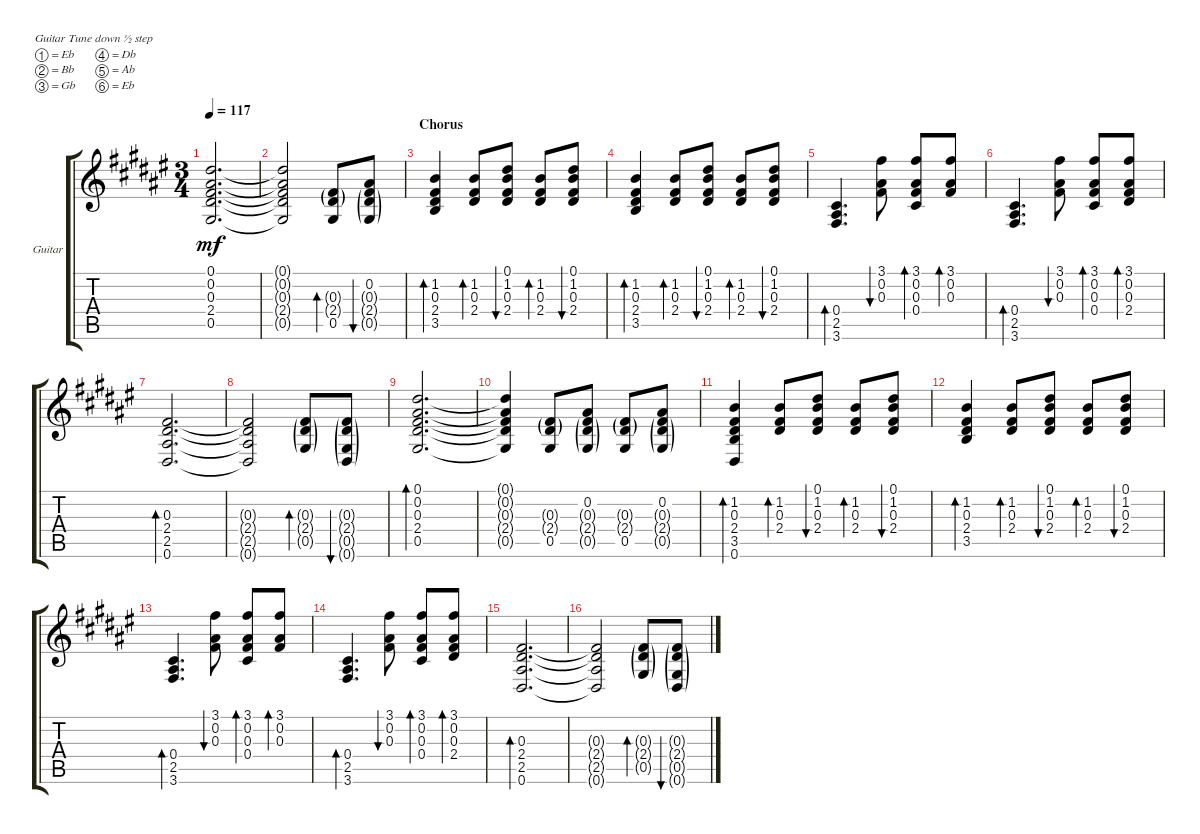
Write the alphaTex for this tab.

\defaultSystemsLayout 4
\bracketExtendMode groupsimilarinstruments
\firstSystemTrackNameOrientation horizontal
\otherSystemsTrackNameOrientation horizontal
\track ("Jesse Guitar" "Guitar") {instrument acousticguitarsteel}
\staff {score tabs}
\tuning (Eb4 Bb3 Gb3 Db3 Ab2 Eb2)
\ts (3 4)
\tempo 117
\clef g2
\ks f#
(0.5{t} 2.4{t} 0.3{t} 0.2{t} 0.1{t}).2{d dy mf} |
(0.3{t} 0.5{t} 2.4{t} 0.2{t} 0.1{t}).2 (0.5 2.4{g} 0.3{g}).8{bd 37} (0.3{g} 2.4{g} 0.5{g} 0.2).8{bu 37} |
\section ("" "Chorus")
(1.2 0.3 2.4 3.5).4{bd 42} (2.4 0.3 1.2).8{bd 41} (1.2 0.3 2.4 0.1).8{bu 40} (2.4 0.3 1.2).8{bd 39} (0.1 1.2 0.3 2.4).8{bu 38} |
(1.2 0.3 2.4 3.5).4{bd 37} (2.4 0.3 1.2).8{bd 37} (1.2 0.3 2.4 0.1).8{bu 37} (2.4 0.3 1.2).8{bd 37} (0.1 1.2 0.3 2.4).8{bu 37} |
(3.6 2.5 0.4).4{d bd 60} (0.3 0.2 3.1).8{bu 58} (3.1 0.2 0.3 0.4).8{bd 58} (0.3 0.2 3.1).8{bd 58} |
(3.6 2.5 0.4).4{d bd 60} (0.3 0.2 3.1).8{bu 58} (3.1 0.2 0.3 0.4).8{bd 58} (0.3 0.2 3.1 2.4).8{bd 58} |
(0.6 2.5 2.4 0.3).2{d bd 46} |
(0.6{t} 2.5{t} 2.4{t} 0.3{t}).2 (0.5{g} 2.4{g} 0.3{g}).8{bd 37} (0.6{g} 0.5{g} 2.4{g} 0.3{g}).8{bu 37} |
(0.5 2.4 0.3 0.2 0.1).2{d bd 37} |
(0.5{t} 2.4{t} 0.3{t} 0.2{t} 0.1{t}).4 (0.5 2.4{g} 0.3{g}).8 (0.3{g} 2.4{g} 0.5{g} 0.2).8 (0.5 2.4{g} 0.3{g}).8 (0.3{g} 2.4{g} 0.5{g} 0.2).8 |
(1.2 0.3 2.4 3.5 0.6).4{bd 42} (2.4 0.3 1.2).8{bd 41} (1.2 0.3 2.4 0.1).8{bu 40} (2.4 0.3 1.2).8{bd 39} (0.1 1.2 0.3 2.4).8{bu 38} |
(1.2 0.3 2.4 3.5).4{bd 37} (2.4 0.3 1.2).8{bd 37} (1.2 0.3 2.4 0.1).8{bu 37} (2.4 0.3 1.2).8{bd 37} (0.1 1.2 0.3 2.4).8{bu 37} |
(3.6 2.5 0.4).4{d bd 60} (0.3 0.2 3.1).8{bu 58} (3.1 0.2 0.3 0.4).8{bd 58} (0.3 0.2 3.1).8{bd 58} |
(3.6 2.5 0.4).4{d bd 60} (0.3 0.2 3.1).8{bu 58} (3.1 0.2 0.3 0.4).8{bd 58} (0.3 0.2 3.1 2.4).8{bd 58} |
(0.6 2.5 2.4 0.3).2{d bd 46} |
(0.6{t} 2.5{t} 2.4{t} 0.3{t}).2 (0.5{g} 2.4{g} 0.3{g}).8{bd 37} (0.6{g} 0.5{g} 2.4{g} 0.3{g}).8{bu 37}
